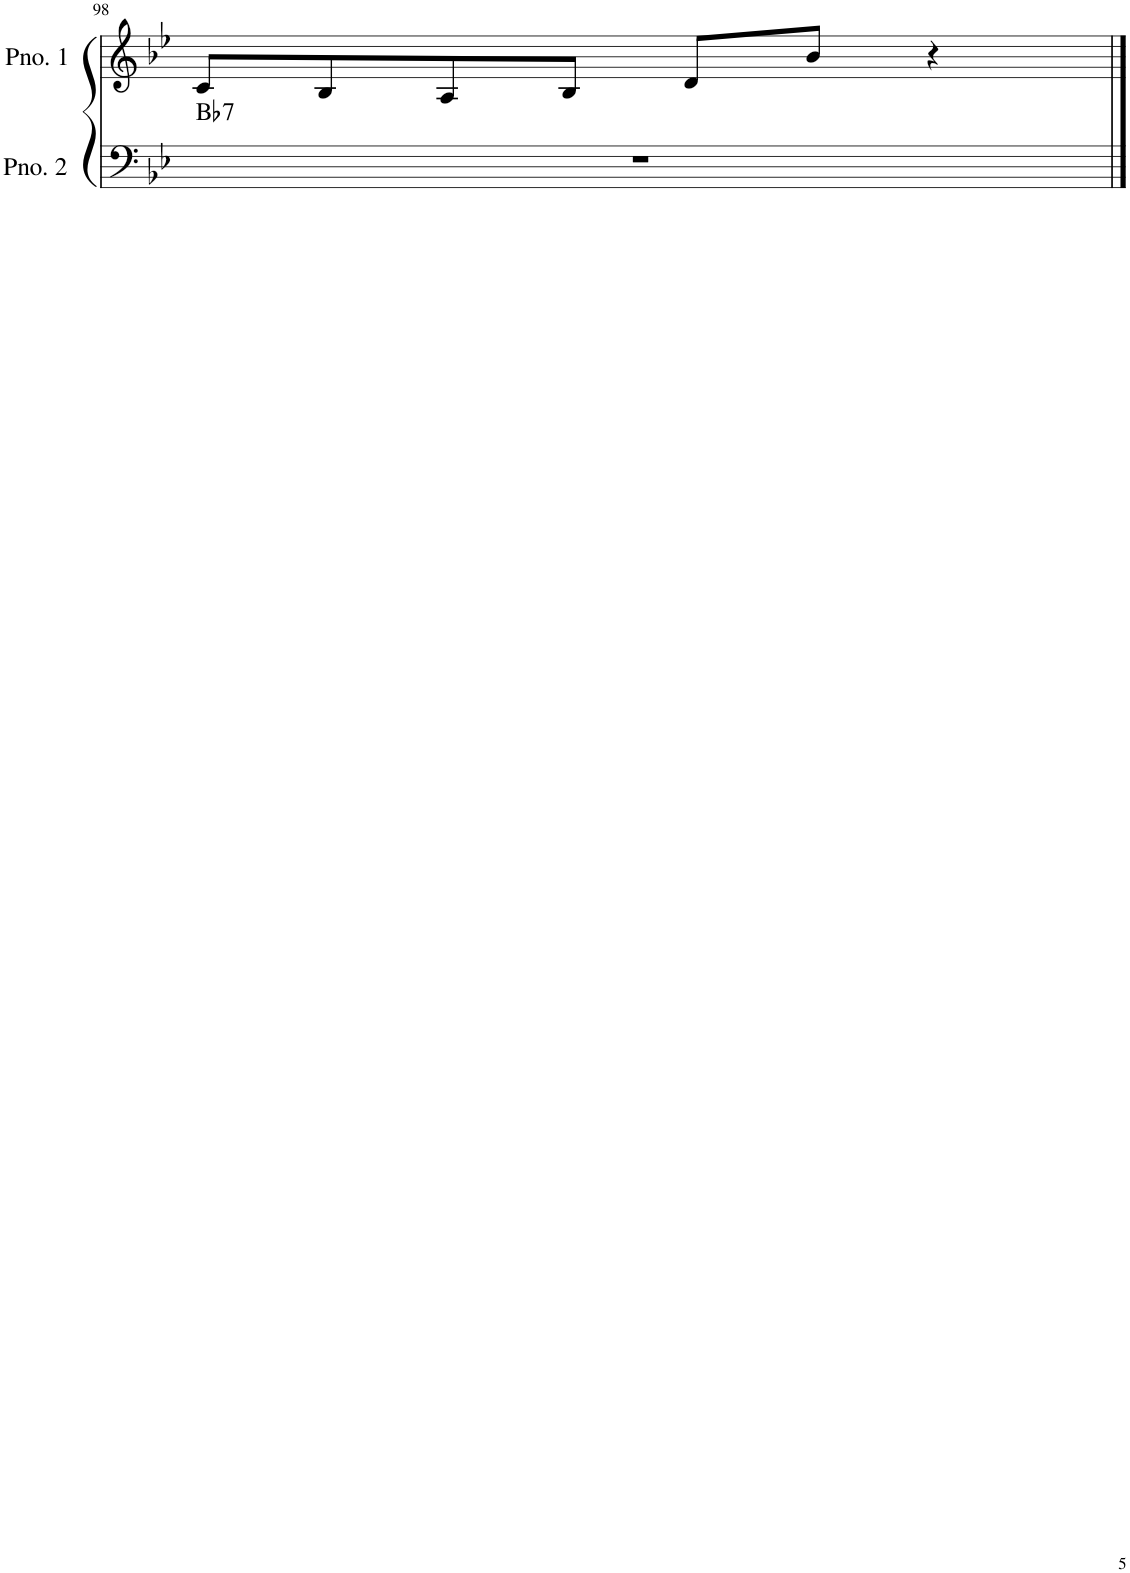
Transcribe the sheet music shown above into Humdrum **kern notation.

**kern	**harte	**kern
*part2	*part2	*part1
*staff2	*	*staff1
*I"ピアノ 2	*	*I"ピアノ 1
!!LO:PB:g=z
*clefF4	*	*clefG2
*k[b-e-]	*	*k[b-e-]
*M4/4	*	*M4/4
=98	=98	=98
!	!LO:H:kt=7	!
1r	Bb:7	8c/L
.	.	8B-/
.	.	8A/
.	.	8B-/J
.	.	8d/L
.	.	8b-/J
.	.	4r
==	==	==
*-	*-	*-
